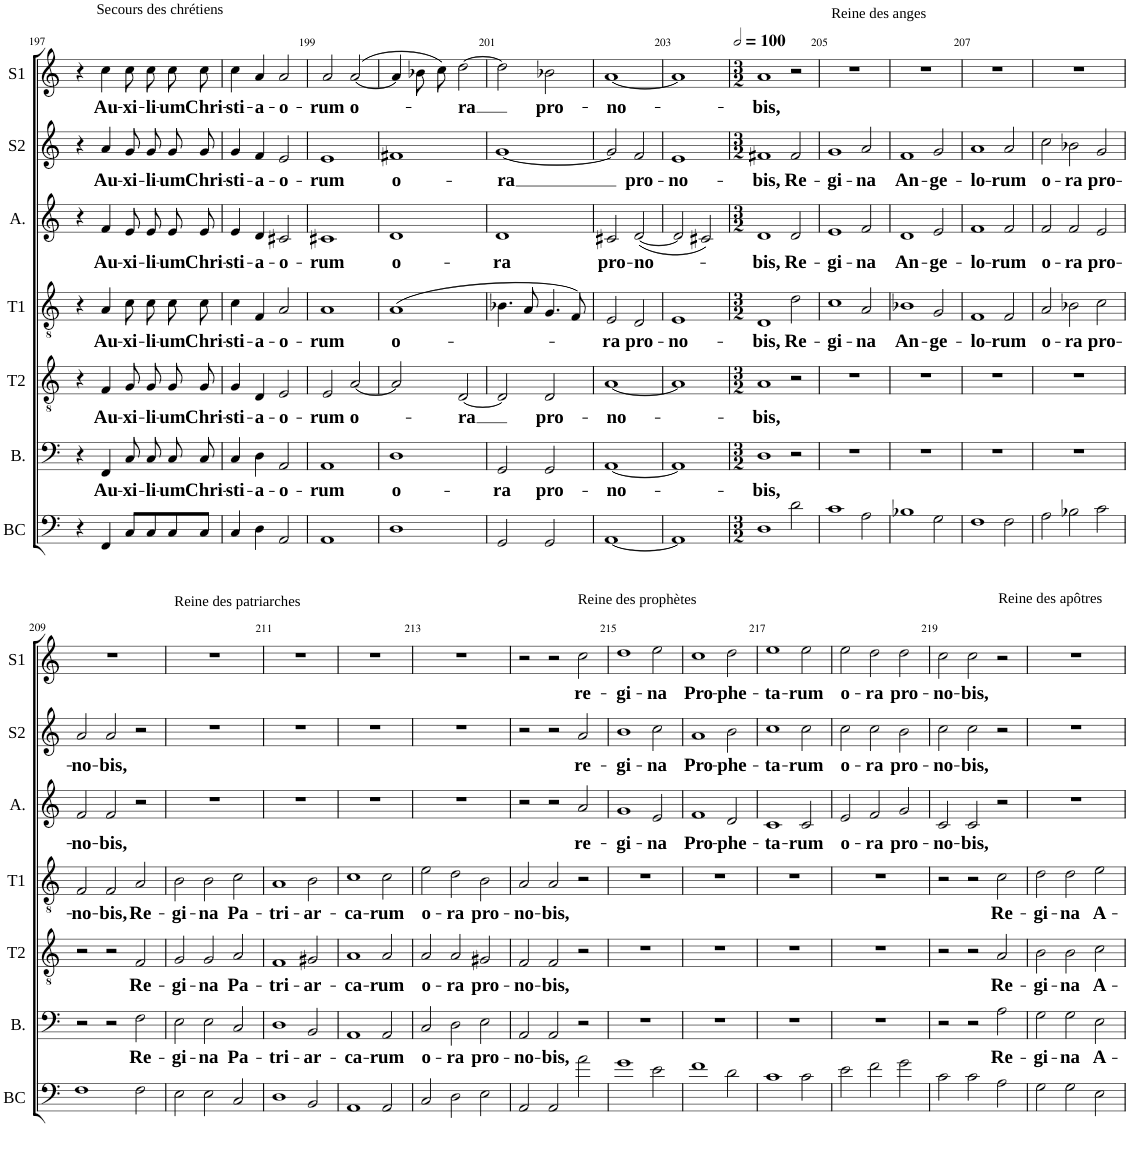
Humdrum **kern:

**kern	**kern	**text	**kern	**text	**kern	**text	**kern	**text	**kern	**text	**kern	**text
*part7	*part6	*part6	*part5	*part5	*part4	*part4	*part3	*part3	*part2	*part2	*part1	*part1
*staff7	*staff6	*staff6	*staff5	*staff5	*staff4	*staff4	*staff3	*staff3	*staff2	*staff2	*staff1	*staff1
*I"Continuo	*I"Bass	*	*I"Tenor 2	*	*I"Tenor 1	*	*I"Alto	*	*I"Soprano 2	*	*I"Soprano 1	*
*	*I'B.	*	*I'T2	*	*I'T1	*	*I'A.	*	*I'S2	*	*I'S1	*
!!LO:PB:g=z
*clefF4	*clefF4	*	*clefGv2	*	*clefGv2	*	*clefG2	*	*clefG2	*	*clefG2	*
*k[]	*k[]	*	*k[]	*	*k[]	*	*k[]	*	*k[]	*	*k[]	*
*M4/4	*M4/4	*	*M4/4	*	*M4/4	*	*M4/4	*	*M4/4	*	*M4/4	*
*met(c|)	*met(c|)	*	*met(c|)	*	*met(c|)	*	*met(c|)	*	*met(c|)	*	*met(c|)	*
=197	=197	=197	=197	=197	=197	=197	=197	=197	=197	=197	=197	=197
4r	4r	.	4r	.	4r	.	4r	.	4r	.	4r	.
!	!	!	!	!	!	!	!	!	!	!	!LO:TX:a:t=Secours des chrétiens	!
!	!	!LO:LY:b	!	!LO:LY:b	!	!LO:LY:b	!	!LO:LY:b	!	!LO:LY:b	!	!LO:LY:b
4FF/	4FF/	Au-	4F/	Au-	4A/	Au-	4f/	Au-	4a/	Au-	4cc\	Au-
!	!	!LO:LY:b	!	!LO:LY:b	!	!LO:LY:b	!	!LO:LY:b	!	!LO:LY:b	!	!LO:LY:b
8C/L	8C/L	-xi-	8G/L	-xi-	8c\L	-xi-	8e/L	-xi-	8g/L	-xi-	8cc\L	-xi-
!	!	!LO:LY:b	!	!LO:LY:b	!	!LO:LY:b	!	!LO:LY:b	!	!LO:LY:b	!	!LO:LY:b
8C/	8C/J	-li-	8G/J	-li-	8c\J	-li-	8e/J	-li-	8g/J	-li-	8cc\J	-li-
!	!	!LO:LY:b	!	!LO:LY:b	!	!LO:LY:b	!	!LO:LY:b	!	!LO:LY:b	!	!LO:LY:b
8C/	8C/L	-um	8G/L	-um	8c\L	-um	8e/L	-um	8g/L	-um	8cc\L	-um
!	!	!LO:LY:b	!	!LO:LY:b	!	!LO:LY:b	!	!LO:LY:b	!	!LO:LY:b	!	!LO:LY:b
8C/J	8C/J	Chri-	8G/J	Chri-	8c\J	Chri-	8e/J	Chri-	8g/J	Chri-	8cc\J	Chri-
=198	=198	=198	=198	=198	=198	=198	=198	=198	=198	=198	=198	=198
!	!	!LO:LY:b	!	!LO:LY:b	!	!LO:LY:b	!	!LO:LY:b	!	!LO:LY:b	!	!LO:LY:b
4C/	4C/	-sti-	4G/	-sti-	4c\	-sti-	4e/	-sti-	4g/	-sti-	4cc\	-sti-
!	!	!LO:LY:b	!	!LO:LY:b	!	!LO:LY:b	!	!LO:LY:b	!	!LO:LY:b	!	!LO:LY:b
4D\	4D\	-a-	4D/	-a-	4F/	-a-	4d/	-a-	4f/	-a-	4a/	-a-
!	!	!LO:LY:b	!	!LO:LY:b	!	!LO:LY:b	!	!LO:LY:b	!	!LO:LY:b	!	!LO:LY:b
2AA/	2AA/	-o-	2E/	-o-	2A/	-o-	2c#X/	-o-	2e/	-o-	2a/	-o-
=199	=199	=199	=199	=199	=199	=199	=199	=199	=199	=199	=199	=199
!	!	!LO:LY:b	!	!LO:LY:b	!	!LO:LY:b	!	!LO:LY:b	!	!LO:LY:b	!	!LO:LY:b
1AA	1AA	-rum	2E/	-rum	1A	-rum	1c#X	-rum	1e	-rum	2a/	-rum
!	!	!	!	!LO:LY:b	!	!	!	!	!	!	!	!LO:LY:b
.	.	.	[2A/	o-	.	.	.	.	.	.	([2a/	o-
=200	=200	=200	=200	=200	=200	=200	=200	=200	=200	=200	=200	=200
!	!	!LO:LY:b	!	!	!	!LO:LY:b	!	!LO:LY:b	!	!LO:LY:b	!	!
1D	1D	o-	2A/]	.	(1A	o-	1d	o-	1f#X	o-	4a/]	.
.	.	.	.	.	.	.	.	.	.	.	8b-X\L	.
.	.	.	.	.	.	.	.	.	.	.	8cc\J)	.
!	!	!	!	!LO:LY:b	!	!	!	!	!	!	!	!LO:LY:b
.	.	.	[2D/	-ra	.	.	.	.	.	.	[2dd\	-ra
=201	=201	=201	=201	=201	=201	=201	=201	=201	=201	=201	=201	=201
!	!	!LO:LY:b	!	!	!	!	!	!LO:LY:b	!	!LO:LY:b	!	!
2GG/	2GG/	-ra	2D/]	.	4.B-X\	.	1d	-ra	[1g	-ra	2dd\]	.
.	.	.	.	.	8A/	.	.	.	.	.	.	.
!	!	!LO:LY:b	!	!LO:LY:b	!	!	!	!	!	!	!	!LO:LY:b
2GG/	2GG/	pro-	2D/	pro-	4.G/	.	.	.	.	.	2b-X\	pro-
.	.	.	.	.	8F/)	.	.	.	.	.	.	.
=202	=202	=202	=202	=202	=202	=202	=202	=202	=202	=202	=202	=202
!	!	!LO:LY:b	!	!LO:LY:b	!	!LO:LY:b	!	!LO:LY:b	!	!	!	!LO:LY:b
[1AA	[1AA	-no-	[1A	-no-	2E/	-ra	2c#X/	pro-	2g/]	.	[1a	-no-
!	!	!	!	!	!	!LO:LY:b	!	!LO:LY:b	!	!LO:LY:b	!	!
.	.	.	.	.	2D/	pro-	([2d/	-no-	2f/	pro-	.	.
=203	=203	=203	=203	=203	=203	=203	=203	=203	=203	=203	=203	=203
!	!	!	!	!	!	!LO:LY:b	!	!	!	!LO:LY:b	!	!
1AA]	1AA]	.	1A]	.	1E	-no-	2d/]	.	1e	-no-	1a]	.
.	.	.	.	.	.	.	2c#X/)	.	.	.	.	.
=204	=204	=204	=204	=204	=204	=204	=204	=204	=204	=204	=204	=204
*M3/2	*M3/2	*	*M3/2	*	*M3/2	*	*M3/2	*	*M3/2	*	*M3/2	*
*	*	*	*	*	*	*	*	*	*	*	*MM200	*
!	!	!LO:LY:b	!	!LO:LY:b	!	!LO:LY:b	!	!LO:LY:b	!	!LO:LY:b	!	!LO:LY:b
1D	1D	-bis,	1A	-bis,	1D	-bis,	1d	-bis,	1f#X	-bis,	1a	-bis,
!	!	!	!	!	!	!LO:LY:b	!	!LO:LY:b	!	!LO:LY:b	!	!
2d\	2r	.	2r	.	2d\	Re-	2d/	Re-	2f#/	Re-	2r	.
=205	=205	=205	=205	=205	=205	=205	=205	=205	=205	=205	=205	=205
!	!	!	!	!	!	!	!	!	!	!	!LO:TX:a:t=Reine des anges	!
!	!	!	!	!	!	!LO:LY:b	!	!LO:LY:b	!	!LO:LY:b	!	!
1c	1.r	.	1.r	.	1c	-gi-	1e	-gi-	1g	-gi-	1.r	.
!	!	!	!	!	!	!LO:LY:b	!	!LO:LY:b	!	!LO:LY:b	!	!
2A\	.	.	.	.	2A/	-na	2f/	-na	2a/	-na	.	.
=206	=206	=206	=206	=206	=206	=206	=206	=206	=206	=206	=206	=206
!	!	!	!	!	!	!LO:LY:b	!	!LO:LY:b	!	!LO:LY:b	!	!
1B-X	1.r	.	1.r	.	1B-X	An-	1d	An-	1f	An-	1.r	.
!	!	!	!	!	!	!LO:LY:b	!	!LO:LY:b	!	!LO:LY:b	!	!
2G\	.	.	.	.	2G/	-ge-	2e/	-ge-	2g/	-ge-	.	.
=207	=207	=207	=207	=207	=207	=207	=207	=207	=207	=207	=207	=207
!	!	!	!	!	!	!LO:LY:b	!	!LO:LY:b	!	!LO:LY:b	!	!
1F	1.r	.	1.r	.	1F	-lo-	1f	-lo-	1a	-lo-	1.r	.
!	!	!	!	!	!	!LO:LY:b	!	!LO:LY:b	!	!LO:LY:b	!	!
2F\	.	.	.	.	2F/	-rum	2f/	-rum	2a/	-rum	.	.
=208	=208	=208	=208	=208	=208	=208	=208	=208	=208	=208	=208	=208
!	!	!	!	!	!	!LO:LY:b	!	!LO:LY:b	!	!LO:LY:b	!	!
2A\	1.r	.	1.r	.	2A/	o-	2f/	o-	2cc\	o-	1.r	.
!	!	!	!	!	!	!LO:LY:b	!	!LO:LY:b	!	!LO:LY:b	!	!
2B-X\	.	.	.	.	2B-X\	-ra	2f/	-ra	2b-X\	-ra	.	.
!	!	!	!	!	!	!LO:LY:b	!	!LO:LY:b	!	!LO:LY:b	!	!
2c\	.	.	.	.	2c\	pro-	2e/	pro-	2g/	pro-	.	.
!!LO:LB:g=z
=209	=209	=209	=209	=209	=209	=209	=209	=209	=209	=209	=209	=209
!	!	!	!	!	!	!LO:LY:b	!	!LO:LY:b	!	!LO:LY:b	!	!
1F	2r	.	2r	.	2F/	-no-	2f/	-no-	2a/	-no-	1.r	.
!	!	!	!	!	!	!LO:LY:b	!	!LO:LY:b	!	!LO:LY:b	!	!
.	2r	.	2r	.	2F/	-bis,	2f/	-bis,	2a/	-bis,	.	.
!	!	!LO:LY:b	!	!LO:LY:b	!	!LO:LY:b	!	!	!	!	!	!
2F\	2F\	Re-	2F/	Re-	2A/	Re-	2r	.	2r	.	.	.
=210	=210	=210	=210	=210	=210	=210	=210	=210	=210	=210	=210	=210
!	!	!	!	!	!	!	!	!	!	!	!LO:TX:a:t=Reine des patriarches	!
!	!	!LO:LY:b	!	!LO:LY:b	!	!LO:LY:b	!	!	!	!	!	!
2E\	2E\	-gi-	2G/	-gi-	2B\	-gi-	1.r	.	1.r	.	1.r	.
!	!	!LO:LY:b	!	!LO:LY:b	!	!LO:LY:b	!	!	!	!	!	!
2E\	2E\	-na	2G/	-na	2B\	-na	.	.	.	.	.	.
!	!	!LO:LY:b	!	!LO:LY:b	!	!LO:LY:b	!	!	!	!	!	!
2C/	2C/	Pa-	2A/	Pa-	2c\	Pa-	.	.	.	.	.	.
=211	=211	=211	=211	=211	=211	=211	=211	=211	=211	=211	=211	=211
!	!	!LO:LY:b	!	!LO:LY:b	!	!LO:LY:b	!	!	!	!	!	!
1D	1D	-tri-	1F	-tri-	1A	-tri-	1.r	.	1.r	.	1.r	.
!	!	!LO:LY:b	!	!LO:LY:b	!	!LO:LY:b	!	!	!	!	!	!
2BB/	2BB/	-ar-	2G#X/	-ar-	2B\	-ar-	.	.	.	.	.	.
=212	=212	=212	=212	=212	=212	=212	=212	=212	=212	=212	=212	=212
!	!	!LO:LY:b	!	!LO:LY:b	!	!LO:LY:b	!	!	!	!	!	!
1AA	1AA	-ca-	1A	-ca-	1c	-ca-	1.r	.	1.r	.	1.r	.
!	!	!LO:LY:b	!	!LO:LY:b	!	!LO:LY:b	!	!	!	!	!	!
2AA/	2AA/	-rum	2A/	-rum	2c\	-rum	.	.	.	.	.	.
=213	=213	=213	=213	=213	=213	=213	=213	=213	=213	=213	=213	=213
!	!	!LO:LY:b	!	!LO:LY:b	!	!LO:LY:b	!	!	!	!	!	!
2C/	2C/	o-	2A/	o-	2e\	o-	1.r	.	1.r	.	1.r	.
!	!	!LO:LY:b	!	!LO:LY:b	!	!LO:LY:b	!	!	!	!	!	!
2D\	2D\	-ra	2A/	-ra	2d\	-ra	.	.	.	.	.	.
!	!	!LO:LY:b	!	!LO:LY:b	!	!LO:LY:b	!	!	!	!	!	!
2E\	2E\	pro-	2G#X/	pro-	2B\	pro-	.	.	.	.	.	.
=214	=214	=214	=214	=214	=214	=214	=214	=214	=214	=214	=214	=214
!	!	!LO:LY:b	!	!LO:LY:b	!	!LO:LY:b	!	!	!	!	!	!
2AA/	2AA/	-no-	2F/	-no-	2A/	-no-	2r	.	2r	.	2r	.
!	!	!LO:LY:b	!	!LO:LY:b	!	!LO:LY:b	!	!	!	!	!	!
2AA/	2AA/	-bis,	2F/	-bis,	2A/	-bis,	2r	.	2r	.	2r	.
!	!	!	!	!	!	!	!	!	!	!	!LO:TX:a:t=Reine des prophètes	!
!	!	!	!	!	!	!	!	!LO:LY:b	!	!LO:LY:b	!	!LO:LY:b
2a\	2r	.	2r	.	2r	.	2a/	re-	2a/	re-	2cc\	re-
=215	=215	=215	=215	=215	=215	=215	=215	=215	=215	=215	=215	=215
!	!	!	!	!	!	!	!	!LO:LY:b	!	!LO:LY:b	!	!LO:LY:b
1g	1.r	.	1.r	.	1.r	.	1g	-gi-	1b	-gi-	1dd	-gi-
!	!	!	!	!	!	!	!	!LO:LY:b	!	!LO:LY:b	!	!LO:LY:b
2e\	.	.	.	.	.	.	2e/	-na	2cc\	-na	2ee\	-na
=216	=216	=216	=216	=216	=216	=216	=216	=216	=216	=216	=216	=216
!	!	!	!	!	!	!	!	!LO:LY:b	!	!LO:LY:b	!	!LO:LY:b
1f	1.r	.	1.r	.	1.r	.	1f	Pro-	1a	Pro-	1cc	Pro-
!	!	!	!	!	!	!	!	!LO:LY:b	!	!LO:LY:b	!	!LO:LY:b
2d\	.	.	.	.	.	.	2d/	-phe-	2b\	-phe-	2dd\	-phe-
=217	=217	=217	=217	=217	=217	=217	=217	=217	=217	=217	=217	=217
!	!	!	!	!	!	!	!	!LO:LY:b	!	!LO:LY:b	!	!LO:LY:b
1c	1.r	.	1.r	.	1.r	.	1c	-ta-	1cc	-ta-	1ee	-ta-
!	!	!	!	!	!	!	!	!LO:LY:b	!	!LO:LY:b	!	!LO:LY:b
2c\	.	.	.	.	.	.	2c/	-rum	2cc\	-rum	2ee\	-rum
=218	=218	=218	=218	=218	=218	=218	=218	=218	=218	=218	=218	=218
!	!	!	!	!	!	!	!	!LO:LY:b	!	!LO:LY:b	!	!LO:LY:b
2e\	1.r	.	1.r	.	1.r	.	2e/	o-	2cc\	o-	2ee\	o-
!	!	!	!	!	!	!	!	!LO:LY:b	!	!LO:LY:b	!	!LO:LY:b
2f\	.	.	.	.	.	.	2f/	-ra	2cc\	-ra	2dd\	-ra
!	!	!	!	!	!	!	!	!LO:LY:b	!	!LO:LY:b	!	!LO:LY:b
2g\	.	.	.	.	.	.	2g/	pro-	2b\	pro-	2dd\	pro-
=219	=219	=219	=219	=219	=219	=219	=219	=219	=219	=219	=219	=219
!	!	!	!	!	!	!	!	!LO:LY:b	!	!LO:LY:b	!	!LO:LY:b
2c\	2r	.	2r	.	2r	.	2c/	-no-	2cc\	-no-	2cc\	-no-
!	!	!	!	!	!	!	!	!LO:LY:b	!	!LO:LY:b	!	!LO:LY:b
2c\	2r	.	2r	.	2r	.	2c/	-bis,	2cc\	-bis,	2cc\	-bis,
!	!	!	!	!	!	!	!	!	!	!	!LO:TX:a:t=Reine des apôtres	!
!	!	!LO:LY:b	!	!LO:LY:b	!	!LO:LY:b	!	!	!	!	!	!
2A\	2A\	Re-	2A/	Re-	2c\	Re-	2r	.	2r	.	2r	.
=220	=220	=220	=220	=220	=220	=220	=220	=220	=220	=220	=220	=220
!	!	!LO:LY:b	!	!LO:LY:b	!	!LO:LY:b	!	!	!	!	!	!
2G\	2G\	-gi-	2B\	-gi-	2d\	-gi-	1.r	.	1.r	.	1.r	.
!	!	!LO:LY:b	!	!LO:LY:b	!	!LO:LY:b	!	!	!	!	!	!
2G\	2G\	-na	2B\	-na	2d\	-na	.	.	.	.	.	.
!	!	!LO:LY:b	!	!LO:LY:b	!	!LO:LY:b	!	!	!	!	!	!
2E\	2E\	A-	2c\	A-	2e\	A-	.	.	.	.	.	.
=	=	=	=	=	=	=	=	=	=	=	=	=
*-	*-	*-	*-	*-	*-	*-	*-	*-	*-	*-	*-	*-
